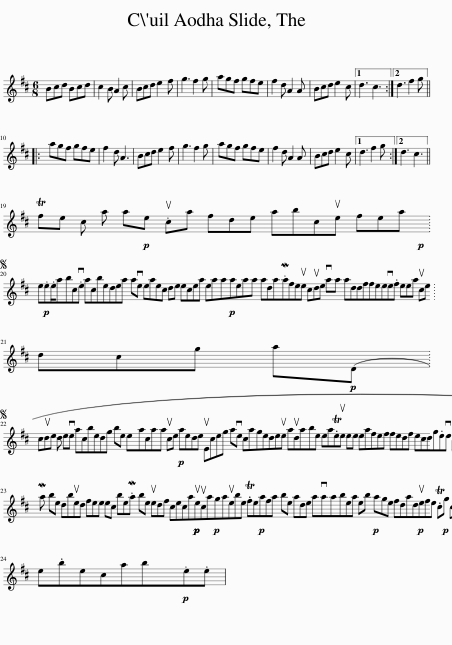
X:1
L:1/8
M:6/8
I:linebreak $
K:D
V:1 treble
V:1
 Bcd Bcd | c2 B A2 c | Bcd e2 f | g3 f2 g | agf gfe | %5
 f2 d A2 A | Bcd e2 c |1 d3 c3 :|2 d3 f2 g |:$ agf gfe | %10
 f2 d A3 | Bcd e2 f | g3 f2 g | agf gfe | f2 d A2 A | %15
 Bcd e2 c |1 d3 f2 g :|2 d3 c3 ||$ Tfe c a a!p!e .uca fde abcue fea!p! |$S e!p!.e.e/abc.ve acbedea ave eaec de ecea eaa!p!aeaa ada.Mafeue cude vaa addffeeve.f eea uce |$ %20
 dcg a!p!(D |$S cude d eve acbedg be exacaa uce!p! aede uEceg ave cagedeue audabe ea.Teue ee eafef fedf ecdg.eve cuded dcga!p! feua efeecea ecdgeue a!p!!p!ea!>!.a!p! udaed x18 e!p!ebe.c) C!p!g!fermata!e bec .Tfe |$ Ma be dbued fee ec be.Ma be uedf ceca!p!!p!ueuca!p!gauebe .Tfe!p!afa be ade avaabea eb!p! age fdad!p!uefe .Tc!p!g ce ubee!p! exce!p!e (ea)g dvduaue.Ma be!p! ed!p! a!p!ef!p! eaue.ue (Ea) |$ e.becabx!p!.e.e | %24
